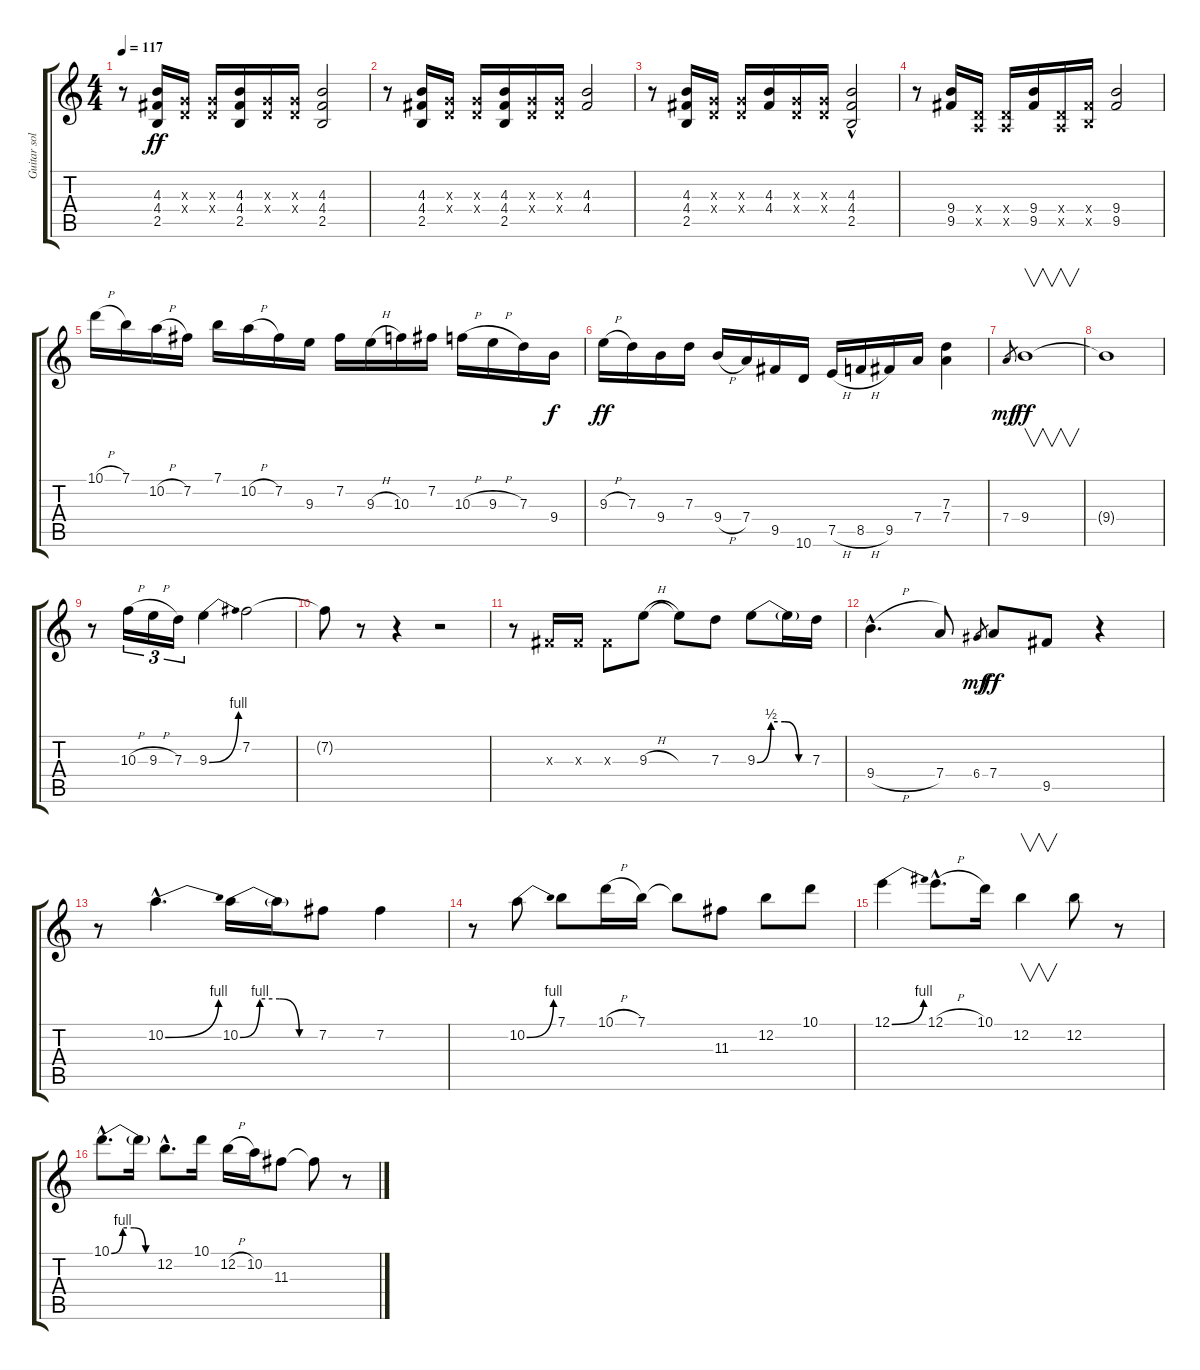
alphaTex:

\track ("Guitar solo" "Guitar sol") {instrument distortionguitar}
\staff {score tabs}
\tuning (E4 B3 G3 D3 A2 E2) {hide}
\ts (4 4)
\tempo 117
\clef g2
\ks c
r.8{dy ff} (4.3 4.4 2.5).16 (0.3{x} 0.4{x}).16 (0.3{x} 0.4{x}).16 (4.3 4.4 2.5).16 (0.3{x} 0.4{x}).16 (0.3{x} 0.4{x}).16 (4.3 4.4 2.5).2 |
r.8 (4.3 4.4 2.5).16 (0.3{x} 0.4{x}).16 (0.3{x} 0.4{x}).16 (4.3 4.4 2.5).16 (0.3{x} 0.4{x}).16 (0.3{x} 0.4{x}).16 (4.3 4.4).2 |
r.8 (4.3 4.4 2.5).16 (0.3{x} 0.4{x}).16 (0.3{x} 0.4{x}).16 (4.3 4.4).16 (0.3{x} 0.4{x}).16 (0.3{x} 0.4{x}).16 (4.3 4.4 2.5{hac}).2 |
r.8 (9.4 9.5).16 (0.4{x} 0.5{x}).16 (0.4{x} 0.5{x}).16 (9.4 9.5).16 (0.4{x} 0.5{x}).16 (4.4{x} 2.5{x}).16 (9.4 9.5).2 |
10.1{h}.16 7.1.16 10.2{h}.16 7.2.16 7.1.16 10.2{h}.16 7.2.16 9.3.16 7.2.16 9.3{h}.16 10.3.16 7.2.16 10.3{h}.16 9.3{h}.16 7.3.16 9.4.16{dy f} |
9.3{h}.16{dy ff} 7.3.16 9.4.16 7.3.16 9.4{h}.16 7.4.16 9.5.16 10.6.16 7.5{h}.16 8.5{h}.16 9.5.16 7.4.16 (7.3 7.4).4 |
7.4.8{gr dy mf} 9.4.1{v dy ff} |
9.4{t}.1 |
r.8 10.3{h}.16{tu (3 2)} 9.3{h}.16{tu (3 2)} 7.3.16{tu (3 2)} 9.3{be (bend 0 0 60 4)}.4 7.2.2 |
7.2{t}.8 r.8 r.4 r.2 |
r.8 -1.3{x}.16 -1.3{x}.16 -1.3{x}.8 9.3{h}.8 9.3{t}.8 7.3.8 9.3{be (custom 0 0 15 2 30 2 45 0 60 0)}.8 9.3{t}.16 7.3.16 |
9.4{h hac}.4{d} 7.4.8 6.4.8{gr dy mf} 7.4.8{dy ff} 9.5.8 r.4 |
r.8 10.2{be (bend 0 0 60 4) hac}.4{d} 10.2{be (custom 0 0 15 4 30 4 45 0 60 0)}.16 10.2{t}.16 7.2.8 7.2.4 |
r.8 10.2{be (bend 0 0 60 4)}.8 7.1.8 10.1{h}.16 7.1.16 7.1{t}.8 11.3.8 12.2.8 10.1.8 |
12.1{be (bend 0 0 60 4)}.4 12.1{h hac}.8{d} 10.1.16 12.2.4{v} 12.2.8 r.8 |
10.1{be (custom 0 0 15 4 30 4 45 0 60 0) hac}.8{d} 10.1{t}.16 12.2{hac}.8{d} 10.1.16 12.2{h}.16 10.2.16 11.3.8 11.3{t}.8 r.8
